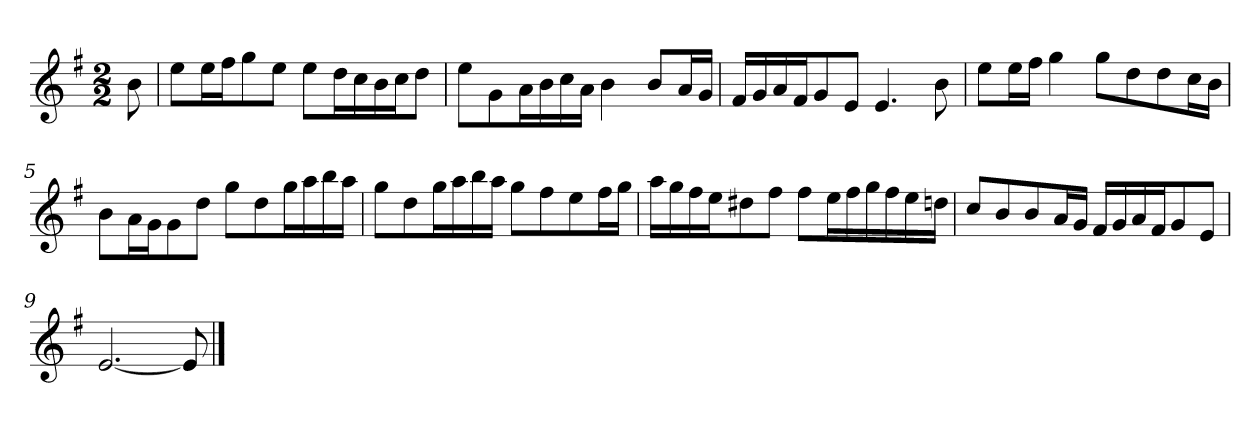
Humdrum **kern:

**kern
*part1
*staff1
*k[f#]
*M2/2
*MM120
=
8b
=1
8eeL
16eeL
16ff#J
8gg
8eeJ
8eeL
16ddL
16cc
16b
16ccJ
8ddJ
=2
8eeL
8g
16aL
16b
16cc
16aJJ
4b
8bL
16aL
16gJJ
=3
16f#LL
16g
16a
16f#J
8g
8eJ
4.e
8b
=4
8eeL
16eeL
16ff#JJ
4gg
8ggL
8dd
8dd
16ccL
16bJJ
=5
8bL
16aL
16gJ
8g
8ddJ
8ggL
8dd
16ggL
16aa
16bb
16aaJJ
=6
8ggL
8dd
16ggL
16aa
16bb
16aaJJ
8ggL
8ff#
8ee
16ff#L
16ggJJ
=7
16aaLL
16gg
16ff#
16eeJ
8dd#X
8ff#J
8ff#L
16eeL
16ff#
16gg
16ff#
16ee
16ddnJJ
=8
8ccL
8b
8b
16aL
16gJJ
16f#LL
16g
16a
16f#J
8g
8eJ
=9
[2.e
8e]
==
*-
